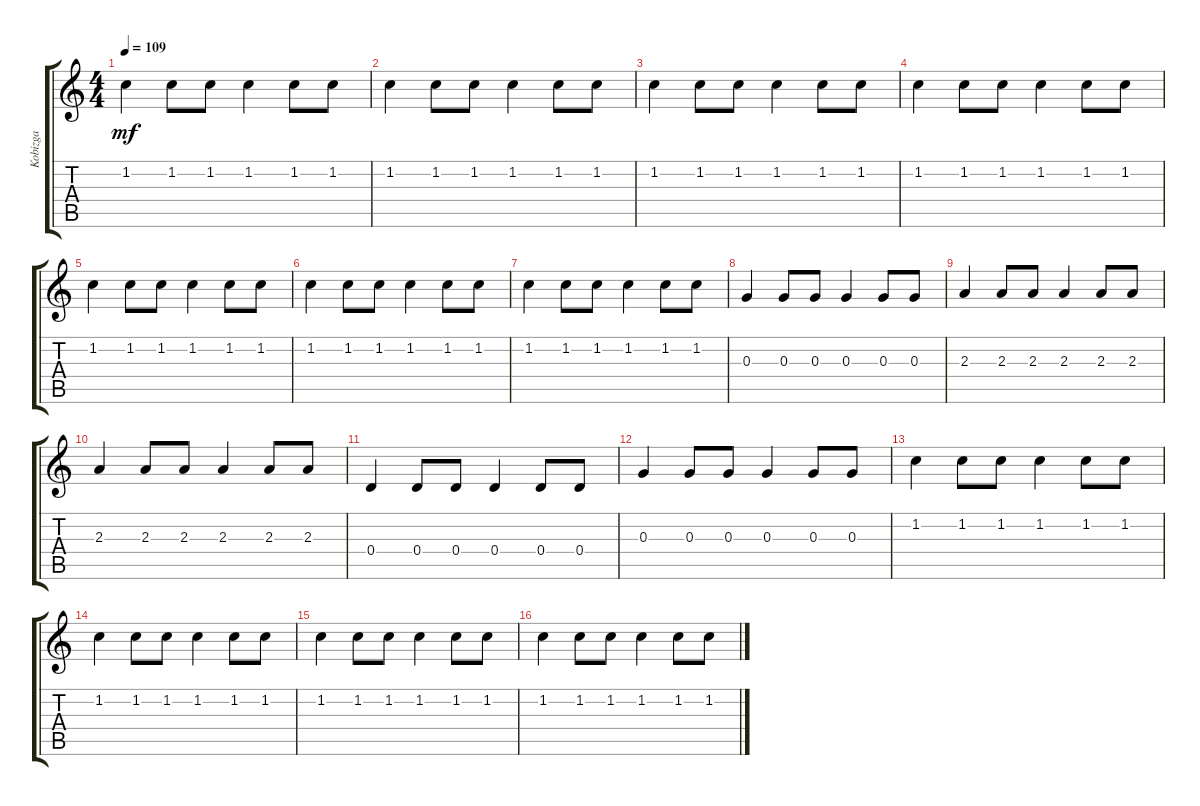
\track ("Kobizga" "Kobizga") {instrument banjo}
\staff {score tabs}
\tuning (E4 B3 G3 D3 A2 E2) {hide}
\displaytranspose 12
\ts (4 4)
\tempo 109
\clef g2
\ks c
1.2.4{dy mf} 1.2.8 1.2.8 1.2.4 1.2.8 1.2.8 |
1.2.4 1.2.8 1.2.8 1.2.4 1.2.8 1.2.8 |
1.2.4 1.2.8 1.2.8 1.2.4 1.2.8 1.2.8 |
1.2.4 1.2.8 1.2.8 1.2.4 1.2.8 1.2.8 |
1.2.4 1.2.8 1.2.8 1.2.4 1.2.8 1.2.8 |
1.2.4 1.2.8 1.2.8 1.2.4 1.2.8 1.2.8 |
1.2.4 1.2.8 1.2.8 1.2.4 1.2.8 1.2.8 |
0.3.4 0.3.8 0.3.8 0.3.4 0.3.8 0.3.8 |
2.3.4 2.3.8 2.3.8 2.3.4 2.3.8 2.3.8 |
2.3.4 2.3.8 2.3.8 2.3.4 2.3.8 2.3.8 |
0.4.4 0.4.8 0.4.8 0.4.4 0.4.8 0.4.8 |
0.3.4 0.3.8 0.3.8 0.3.4 0.3.8 0.3.8 |
1.2.4 1.2.8 1.2.8 1.2.4 1.2.8 1.2.8 |
1.2.4 1.2.8 1.2.8 1.2.4 1.2.8 1.2.8 |
1.2.4 1.2.8 1.2.8 1.2.4 1.2.8 1.2.8 |
1.2.4 1.2.8 1.2.8 1.2.4 1.2.8 1.2.8
